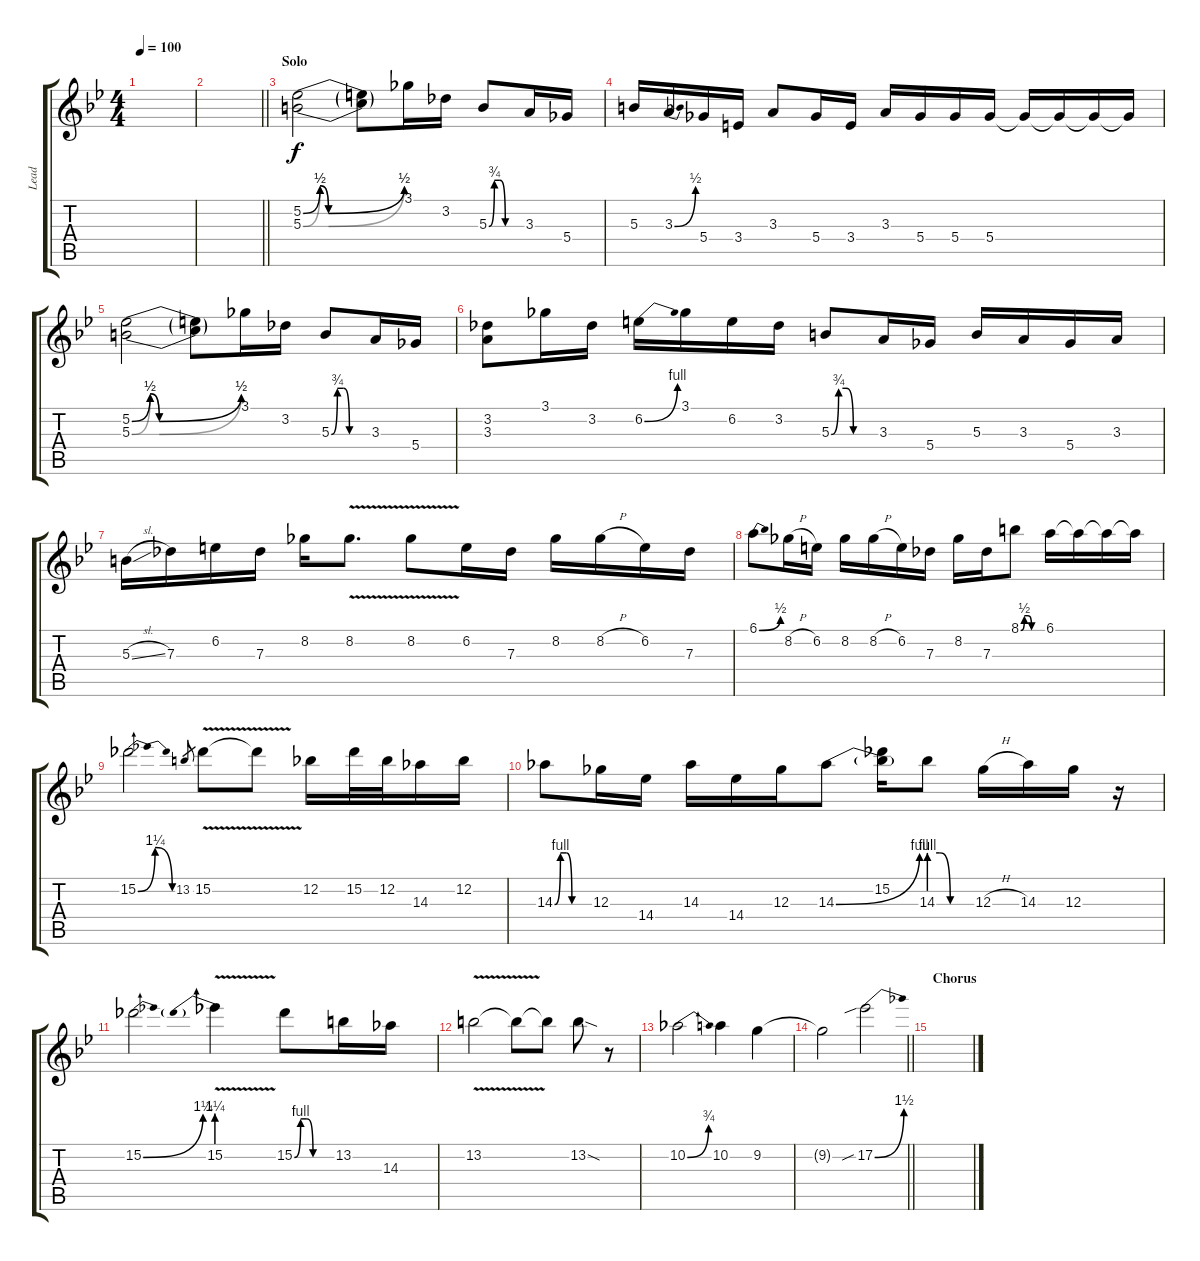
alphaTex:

\track ("Lead" "Lead") {instrument distortionguitar}
\staff {score tabs}
\tuning (Eb4 Bb3 Gb3 Db3 Ab2 Eb2) {hide}
\ts (4 4)
\tempo 100
\clef g2
\ks bb
|
\barLineRight lightlight
|
\section ("" "Solo")
(5.2{be (custom 0 0 10 2 15 0 60 2)} 5.3{be (custom 0 0 10 2 15 0 60 2)}).2 (5.2{t} 5.3{t}).8 3.1.16 3.2.16 5.3{be (custom 0 0 10 3 20 3 30 0 60 0)}.8 3.3.16 5.4.16 |
5.3.16 3.3{be (bend 0 0 60 2)}.16 5.4.16 3.4.16 3.3.8 5.4.16 3.4.16 3.3.16 5.4.16 5.4.16 5.4.16 5.4{t}.16 5.4{t}.16 5.4{t}.16 5.4{t}.16 |
(5.2{be (custom 0 0 10 2 15 0 60 2)} 5.3{be (custom 0 0 10 2 15 0 60 2)}).2 (5.2{t} 5.3{t}).8 3.1.16 3.2.16 5.3{be (custom 0 0 10 3 20 3 30 0 60 0)}.8 3.3.16 5.4.16 |
(3.2 3.3).8 3.1.16 3.2.16 6.2{be (bend 0 0 60 4)}.16 3.1.16 6.2.16 3.2.16 5.3{be (custom 0 0 10 3 20 3 30 0 60 0)}.8 3.3.16 5.4.16 5.3.16 3.3.16 5.4.16 3.3.16 |
5.3{sl}.16 7.3.16 6.2.16 7.3.16 8.2.16 8.2{v}.8{d} 8.2{v}.8 6.2.16 7.3.16 8.2.16 8.2{h}.16 6.2.16 7.3.16 |
6.1{be (bend 0 0 60 2)}.8 8.2{h}.16 6.2.16 8.2.16 8.2{h}.16 6.2.16 7.3.16 8.2.16 7.3.16 8.1{be (custom 0 0 10 2 20 2 30 0 60 0)}.8 6.1.16 6.1{t}.16 6.1{t}.16 6.1{t}.16 |
15.2{be (bendrelease 0 0 10 5 45 5 60 0)}.2 13.2.8{gr} 15.2{v}.8 15.2{t}.8 12.2.16 15.2.32 12.2.32 14.3.16 12.2.16 |
14.3{be (custom 0 0 10 4 20 4 30 0 60 0)}.8 12.3.16 14.4.16 14.3.16 14.4.16 12.3.16 14.3{be (bend 0 0 60 4)}.8 (15.2 14.3{t}).16 14.3{be (custom 0 4 15 4 30 0 60 0)}.8 12.3{h}.16 14.3.16 12.3.16 r.16 |
15.2{be (bend 0 0 60 5)}.2 15.2{be (prebend 0 5 60 5) v}.4 15.2{be (custom 0 0 10 4 20 4 30 0 60 0)}.8 13.2.16 14.3.16 |
13.2{v}.2 13.2{t}.8 13.2{t}.8 13.2{sod}.8 r.8 |
10.2{be (bend 0 0 60 3)}.2 10.2.4 9.2.4 |
\barLineRight lightlight
9.2{t}.2 17.2{be (bend 0 0 60 6) sib}.2 |
\section ("" "Chorus")
